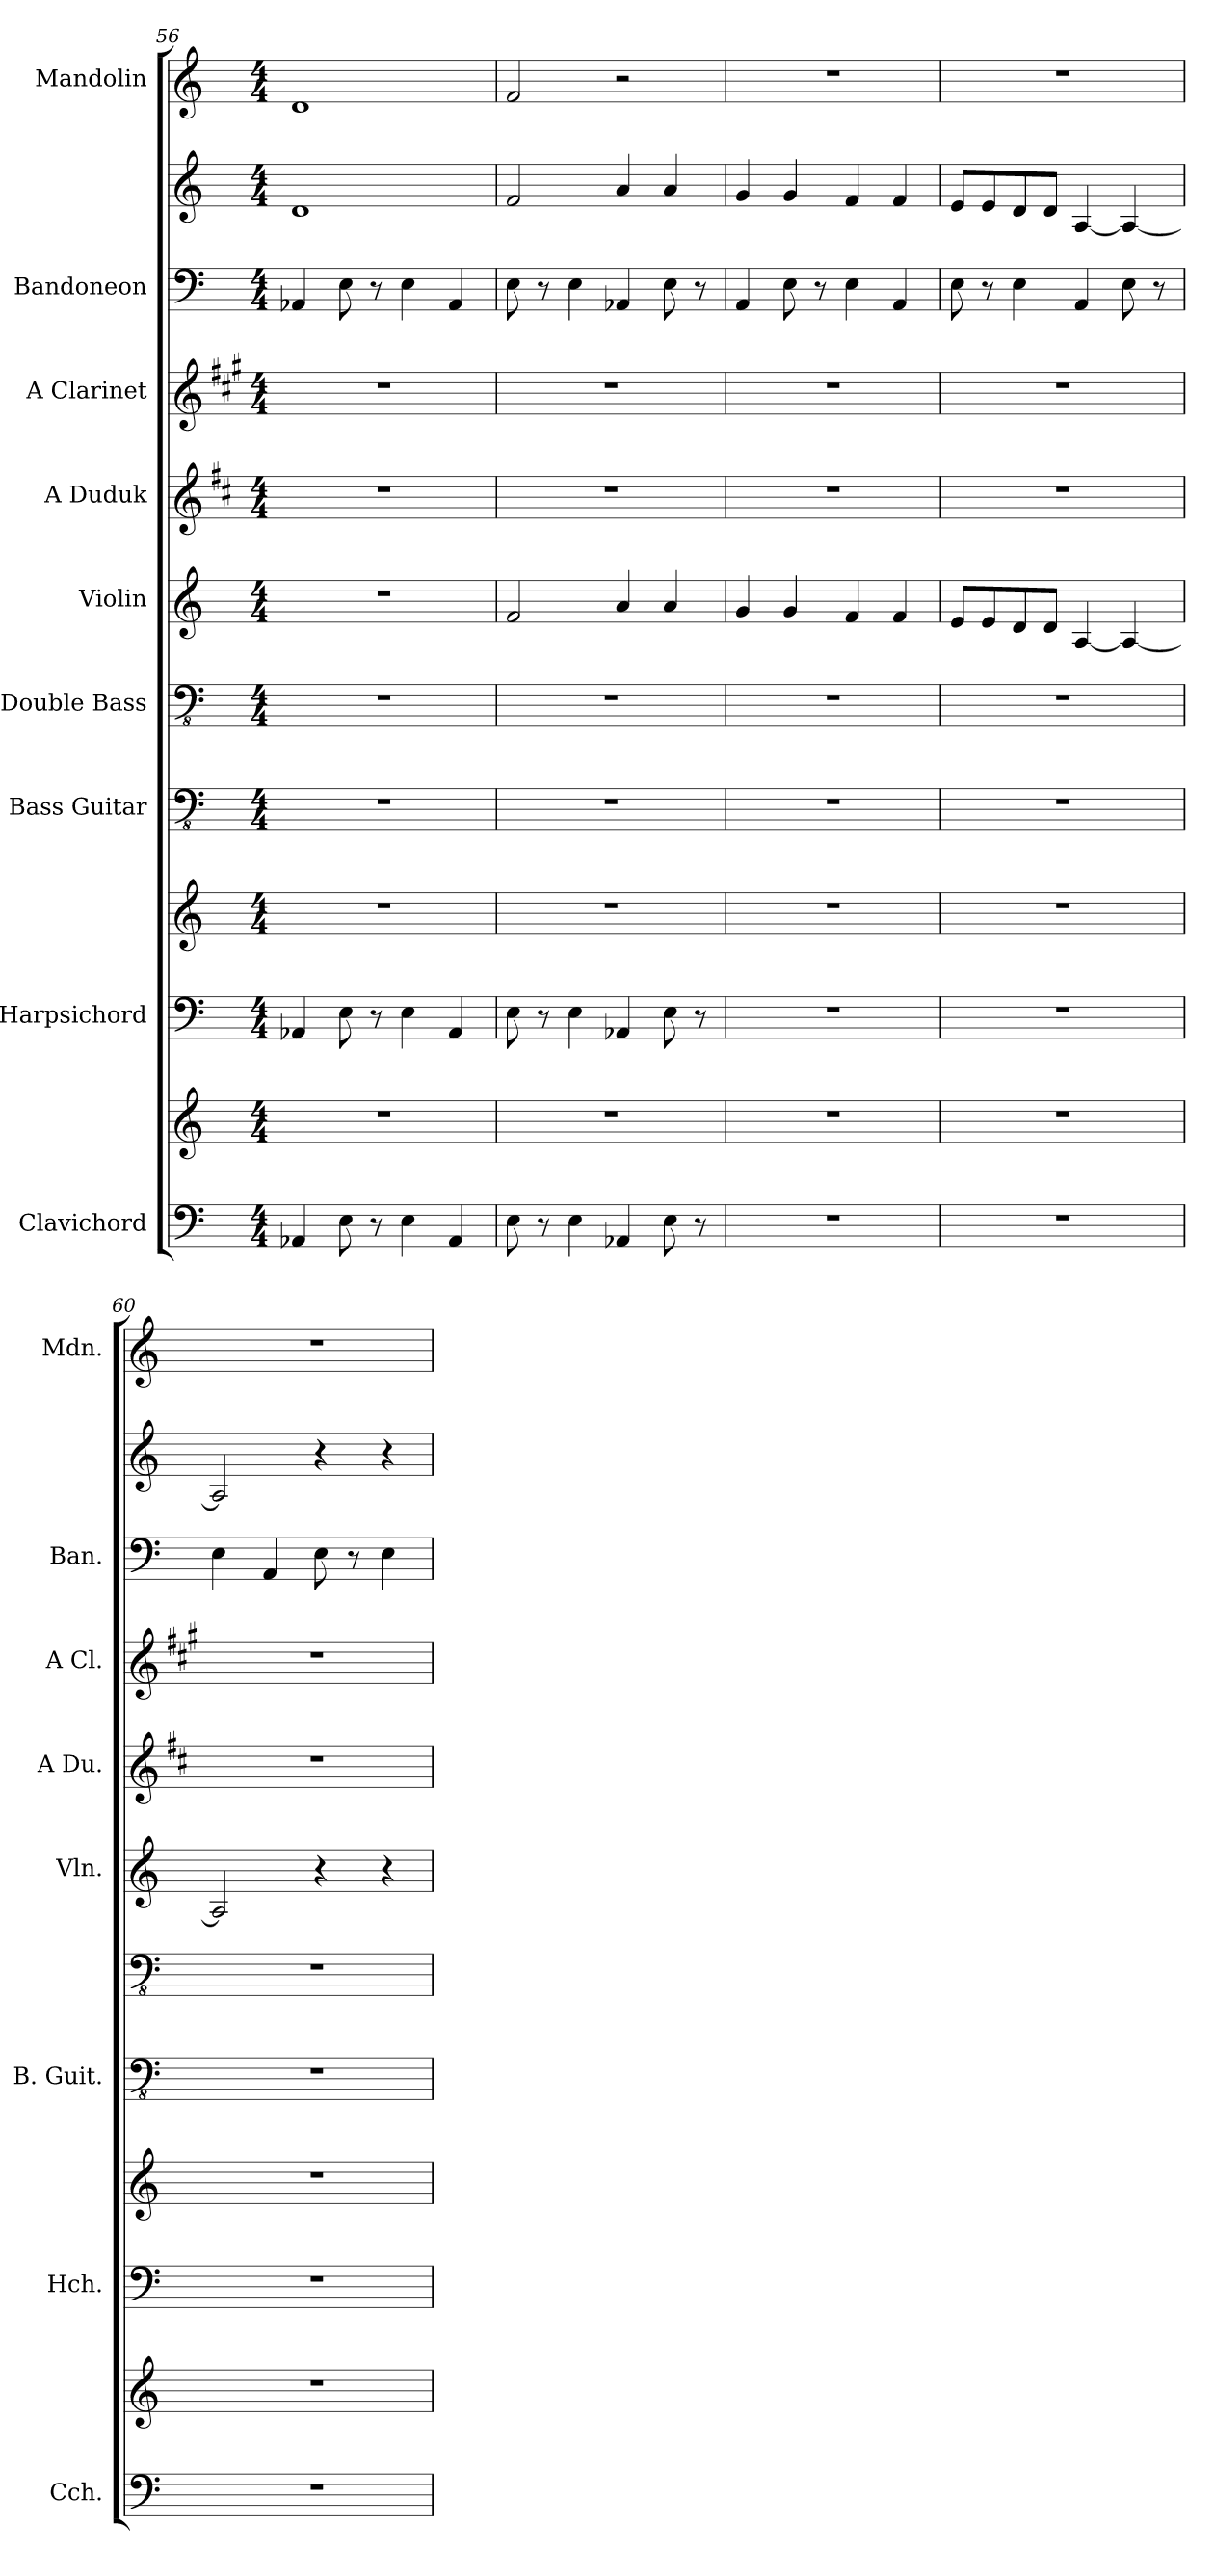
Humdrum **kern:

**kern	**kern	**kern	**kern	**kern	**kern	**kern	**kern	**kern	**kern	**kern	**kern
*part9	*part9	*part8	*part8	*part7	*part6	*part5	*part4	*part3	*part2	*part2	*part1
*staff12	*staff11	*staff10	*staff9	*staff8	*staff7	*staff6	*staff5	*staff4	*staff3	*staff2	*staff1
*I"Clavichord	*	*I"Harpsichord	*	*I"Bass Guitar	*I"Double Bass	*I"Violin	*I"A Duduk	*I"A Clarinet	*I"Bandoneon	*	*I"Mandolin
*I'Cch.	*	*I'Hch.	*	*I'B. Guit.	*	*I'Vln.	*I'A Du.	*I'A Cl.	*I'Ban.	*	*I'Mdn.
*clefF4	*clefG2	*clefF4	*clefG2	*clefFv4	*clefFv4	*clefG2	*clefG2	*clefG2	*clefF4	*clefG2	*clefG2
*	*	*	*	*	*ITrd7c12	*	*ITrd1c2	*ITrd2c3	*	*	*
*k[]	*k[]	*k[]	*k[]	*k[]	*k[]	*k[]	*k[]	*k[f#c#g#d#a#e#]	*k[]	*k[]	*k[]
*C:	*C:	*C:	*C:	*C:	*C:	*C:	*C:	*F#:	*C:	*C:	*C:
*M4/4	*M4/4	*M4/4	*M4/4	*M4/4	*M4/4	*M4/4	*M4/4	*M4/4	*M4/4	*M4/4	*M4/4
=56	=56	=56	=56	=56	=56	=56	=56	=56	=56	=56	=56
4AA-X/	1r	4AA-X/	1r	1r	1r	1r	1r	1r	4AA-X/	1d	1d
8E\	.	8E\	.	.	.	.	.	.	8E\	.	.
8r	.	8r	.	.	.	.	.	.	8r	.	.
4E\	.	4E\	.	.	.	.	.	.	4E\	.	.
4AA-/	.	4AA-/	.	.	.	.	.	.	4AA-/	.	.
=57	=57	=57	=57	=57	=57	=57	=57	=57	=57	=57	=57
8E\	1r	8E\	1r	1r	1r	2f/	1r	1r	8E\	2f/	2f/
8r	.	8r	.	.	.	.	.	.	8r	.	.
4E\	.	4E\	.	.	.	.	.	.	4E\	.	.
4AA-X/	.	4AA-X/	.	.	.	4a/	.	.	4AA-X/	4a/	2r
8E\	.	8E\	.	.	.	4a/	.	.	8E\	4a/	.
8r	.	8r	.	.	.	.	.	.	8r	.	.
=58	=58	=58	=58	=58	=58	=58	=58	=58	=58	=58	=58
1r	1r	1r	1r	1r	1r	4g/	1r	1r	4AA/	4g/	1r
.	.	.	.	.	.	4g/	.	.	8E\	4g/	.
.	.	.	.	.	.	.	.	.	8r	.	.
.	.	.	.	.	.	4f/	.	.	4E\	4f/	.
.	.	.	.	.	.	4f/	.	.	4AA/	4f/	.
=59	=59	=59	=59	=59	=59	=59	=59	=59	=59	=59	=59
1r	1r	1r	1r	1r	1r	8e/L	1r	1r	8E\	8e/L	1r
.	.	.	.	.	.	8e/	.	.	8r	8e/	.
.	.	.	.	.	.	8d/	.	.	4E\	8d/	.
.	.	.	.	.	.	8d/J	.	.	.	8d/J	.
.	.	.	.	.	.	[4A/	.	.	4AA/	[4A/	.
.	.	.	.	.	.	4A/_	.	.	8E\	4A/_	.
.	.	.	.	.	.	.	.	.	8r	.	.
=60	=60	=60	=60	=60	=60	=60	=60	=60	=60	=60	=60
1r	1r	1r	1r	1r	1r	2A/]	1r	1r	4E\	2A/]	1r
.	.	.	.	.	.	.	.	.	4AA/	.	.
.	.	.	.	.	.	4r	.	.	8E\	4r	.
.	.	.	.	.	.	.	.	.	8r	.	.
.	.	.	.	.	.	4r	.	.	4E\	4r	.
=	=	=	=	=	=	=	=	=	=	=	=
*-	*-	*-	*-	*-	*-	*-	*-	*-	*-	*-	*-
